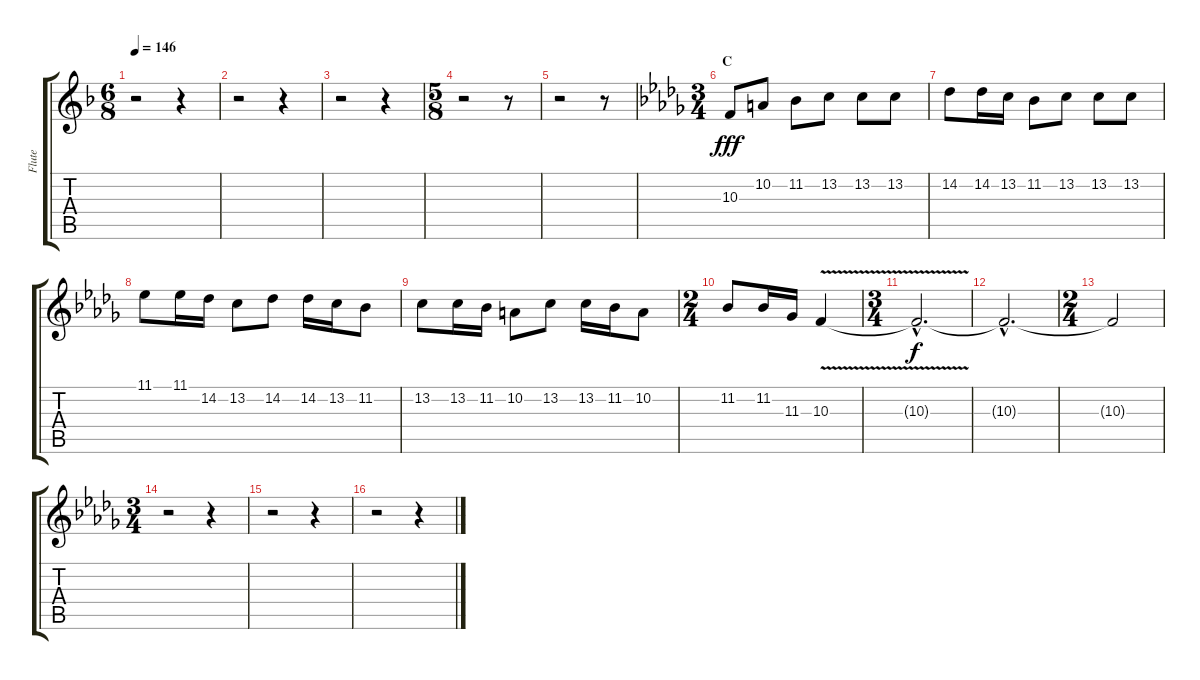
\track ("Flute" "Flute") {instrument flute}
\staff {score tabs}
\tuning (E4 B3 G3 D3 A2 E2) {hide}
\ts (6 8)
\tempo 146
\clef g2
\ks f
r.2{dy fff} r.4 |
r.2 r.4 |
r.2 r.4 |
\ts (5 8)
r.2 r.8 |
r.2 r.8 |
\ts (3 4)
\section ("" "C")
\ks db
10.3.8 10.2.8 11.2.8 13.2.8 13.2.8 13.2.8 |
14.2.8 14.2.16 13.2.16 11.2.8 13.2.8 13.2.8 13.2.8 |
11.1.8 11.1.16 14.2.16 13.2.8 14.2.8 14.2.16 13.2.16 11.2.8 |
13.2.8 13.2.16 11.2.16 10.2.8 13.2.8 13.2.16 11.2.16 10.2.8 |
\ts (2 4)
11.2.8 11.2.16 11.3.16 10.3{v}.4 |
\ts (3 4)
10.3{hac t}.2{d dy f} |
10.3{hac t}.2{d} |
\ts (2 4)
10.3{t}.2 |
\ts (3 4)
r.2 r.4 |
r.2 r.4 |
r.2 r.4
